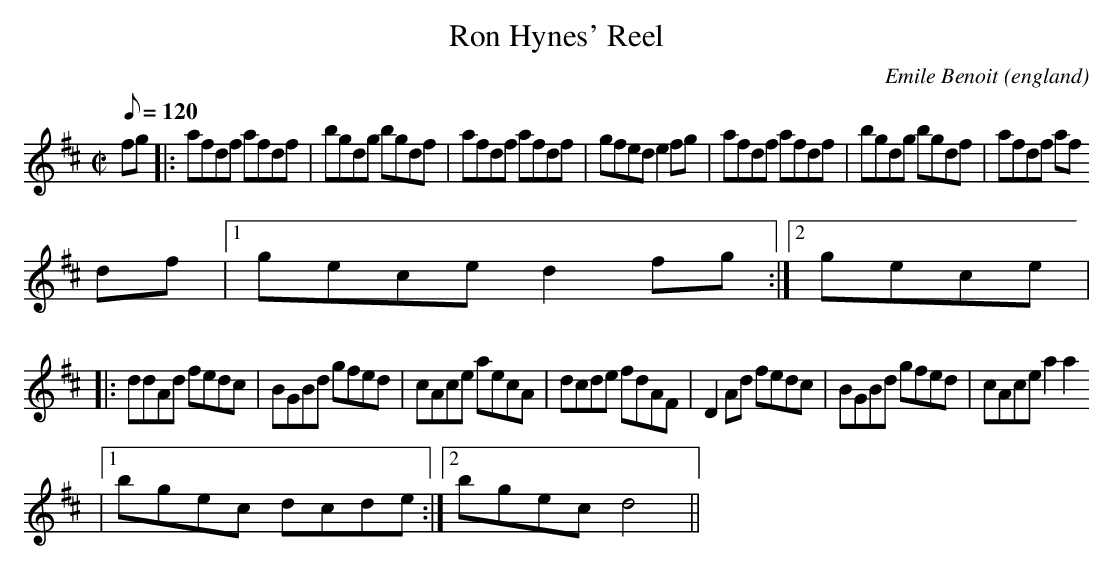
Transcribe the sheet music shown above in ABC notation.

X:1
T:Ron Hynes' Reel
O:england
C:Emile Benoit
M:C|
L:1/8
Q:120
K:D
fg|:afdf afdf|bgdg bgdf|afdf afdf|gfed e2 fg|afdf afdf|bgdg bgdf|afdf af
df|1gece d2 fg:|2gece|
|:ddAd fedc|BGBd gfed|cAce aecA|dcde fdAF|D2 Ad fedc|BGBd gfed|cAce a2a2
|1bgec dcde:|2bgec d4||
